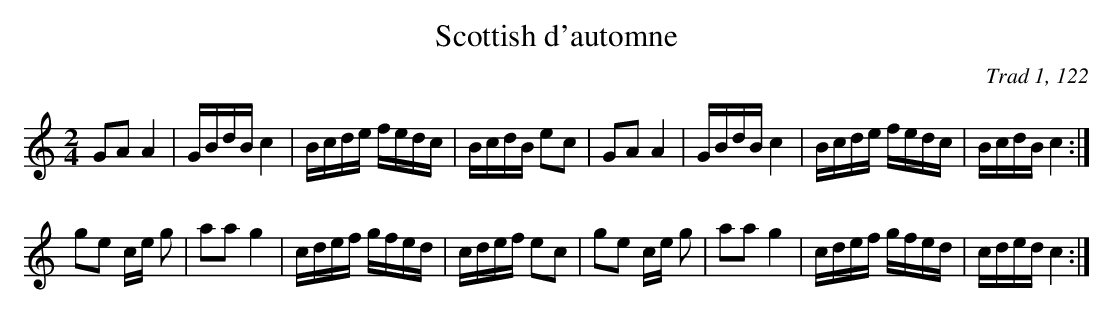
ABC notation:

X:1
T:Scottish d'automne
C:Trad 1, 122
M:2/4
L:1/16
K:C
G2A2A4|GBdB c4|Bcde fedc|BcdB e2c2|\
G2A2A4|GBdB c4|Bcde fedc|BcdB c4:|
g2e2 ce  g2|a2a2g4|cdef gfed|cdef e2c2|\
g2e2 ce  g2|a2a2g4|cdef gfed|cded c4:|
